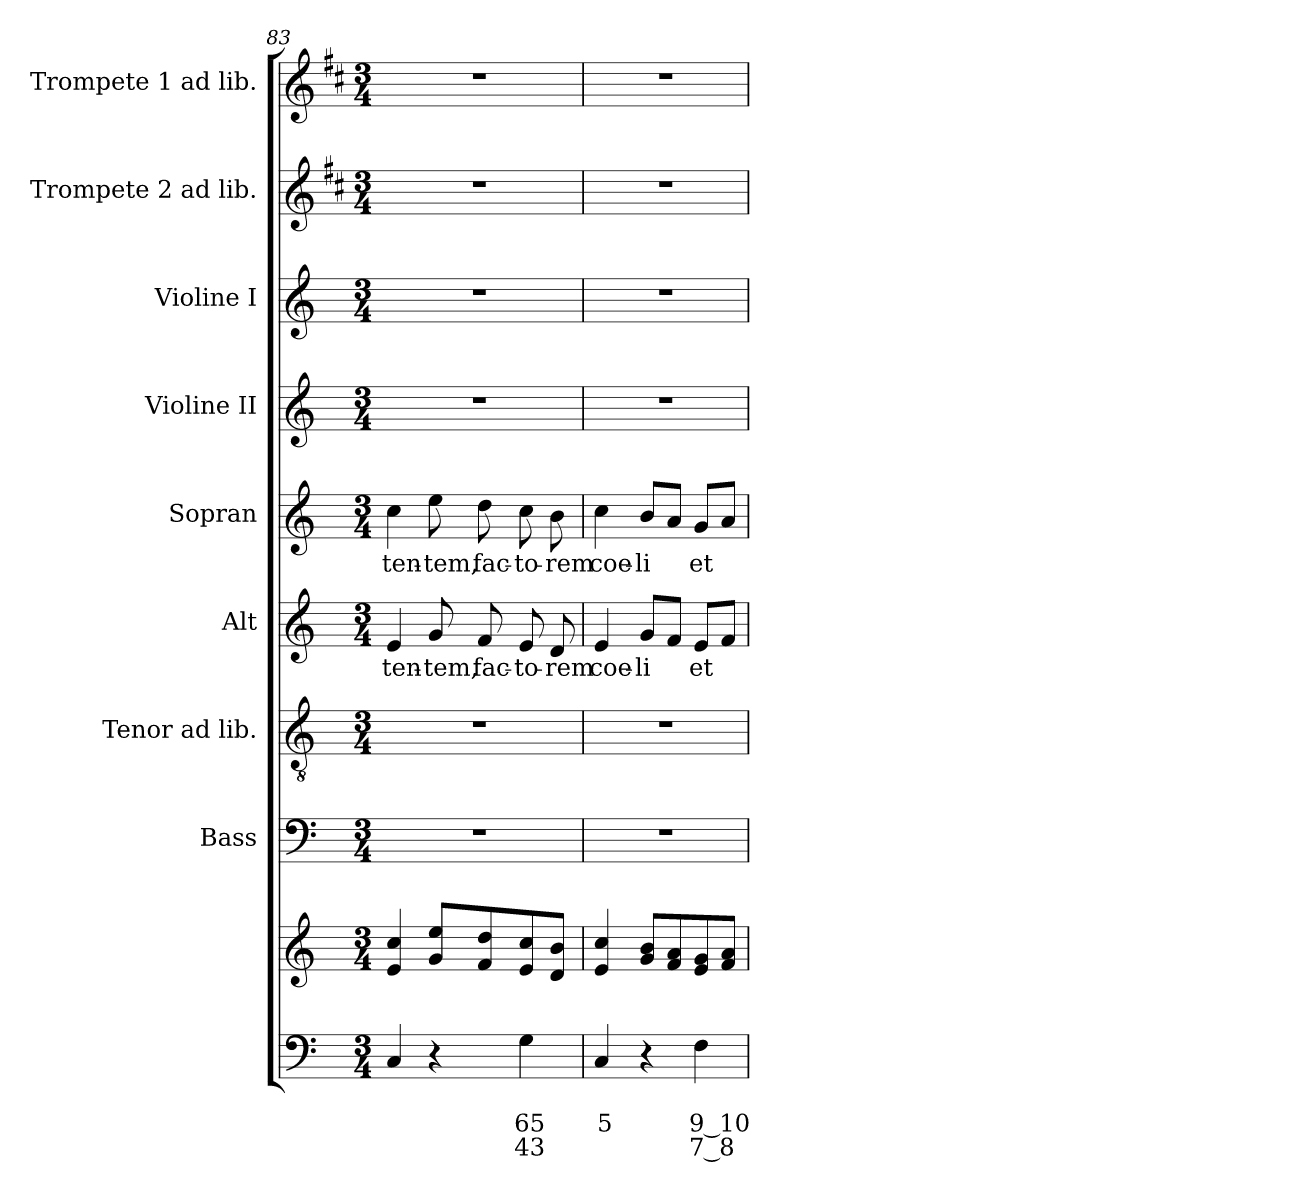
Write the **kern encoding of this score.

**kern	**text	**text	**text	**kern	**kern	**kern	**kern	**text	**kern	**text	**kern	**kern	**kern	**kern
*part9	*part9	*part9	*part9	*part9	*part8	*part7	*part6	*part6	*part5	*part5	*part4	*part3	*part2	*part1
*staff10	*staff10	*staff10	*staff10	*staff9	*staff8	*staff7	*staff6	*staff6	*staff5	*staff5	*staff4	*staff3	*staff2	*staff1
*	*	*	*	*	*I"Bass	*I"Tenor ad lib.	*I"Alt	*	*I"Sopran	*	*I"Violine II	*I"Violine I	*I"Trompete 2 ad lib.	*I"Trompete 1 ad lib.
*	*	*	*	*	*I'B.	*I'T.	*I'A.	*	*I'S.	*	*I'Vl. II	*I'Vl. I	*I'Trp. 2	*I'Trp. 1
*clefF4	*	*	*	*clefG2	*clefF4	*clefGv2	*clefG2	*	*clefG2	*	*clefG2	*clefG2	*clefG2	*clefG2
*	*	*	*	*	*	*	*	*	*	*	*	*	*ITrd1c2	*ITrd1c2
*k[]	*	*	*	*k[]	*k[]	*k[]	*k[]	*	*k[]	*	*k[]	*k[]	*k[]	*k[]
*C:	*	*	*	*C:	*C:	*C:	*C:	*	*C:	*	*C:	*C:	*C:	*C:
*M3/4	*	*	*	*M3/4	*M3/4	*M3/4	*M3/4	*	*M3/4	*	*M3/4	*M3/4	*M3/4	*M3/4
=83	=83	=83	=83	=83	=83	=83	=83	=83	=83	=83	=83	=83	=83	=83
!	!	!	!	!	!	!	!	!LO:LY:b	!	!LO:LY:b	!	!	!	!
4C/	.	.	.	4e/ 4cc/	2.r	2.r	4e/	-ten-	4cc\	-ten-	2.r	2.r	2.r	2.r
!	!	!	!	!	!	!	!	!LO:LY:b	!	!LO:LY:b	!	!	!	!
4r	.	.	.	8g/ 8ee/L	.	.	8g/	-tem,	8ee\	-tem,	.	.	.	.
!	!	!	!	!	!	!	!	!LO:LY:b	!	!LO:LY:b	!	!	!	!
.	.	.	.	8f/ 8dd/	.	.	8f/	fac-	8dd\	fac-	.	.	.	.
!	!	!LO:LY:b	!LO:LY:b	!	!	!	!	!LO:LY:b	!	!LO:LY:b	!	!	!	!
4G\	.	65	43	8e/ 8cc/	.	.	8e/	-to-	8cc\	-to-	.	.	.	.
!	!	!	!	!	!	!	!	!LO:LY:b	!	!LO:LY:b	!	!	!	!
.	.	.	.	8d/ 8b/J	.	.	8d/	-rem	8b\	-rem	.	.	.	.
=84	=84	=84	=84	=84	=84	=84	=84	=84	=84	=84	=84	=84	=84	=84
!	!	!LO:LY:b	!	!	!	!	!	!LO:LY:b	!	!LO:LY:b	!	!	!	!
4C/	.	5	.	4e/ 4cc/	2.r	2.r	4e/	coe-	4cc\	coe-	2.r	2.r	2.r	2.r
!	!	!	!	!	!	!	!	!LO:LY:b	!	!LO:LY:b	!	!	!	!
4r	.	.	.	8g/ 8b/L	.	.	8g/L	-li	8b/L	-li	.	.	.	.
.	.	.	.	8f/ 8a/	.	.	8f/J	.	8a/J	.	.	.	.	.
!	!	!LO:LY:b	!LO:LY:b	!	!	!	!	!LO:LY:b	!	!LO:LY:b	!	!	!	!
4F\	.	9_10	7_8	8e/ 8g/	.	.	8e/L	et	8g/L	et	.	.	.	.
.	.	.	.	8f/ 8a/J	.	.	8f/J	.	8a/J	.	.	.	.	.
=	=	=	=	=	=	=	=	=	=	=	=	=	=	=
*-	*-	*-	*-	*-	*-	*-	*-	*-	*-	*-	*-	*-	*-	*-
